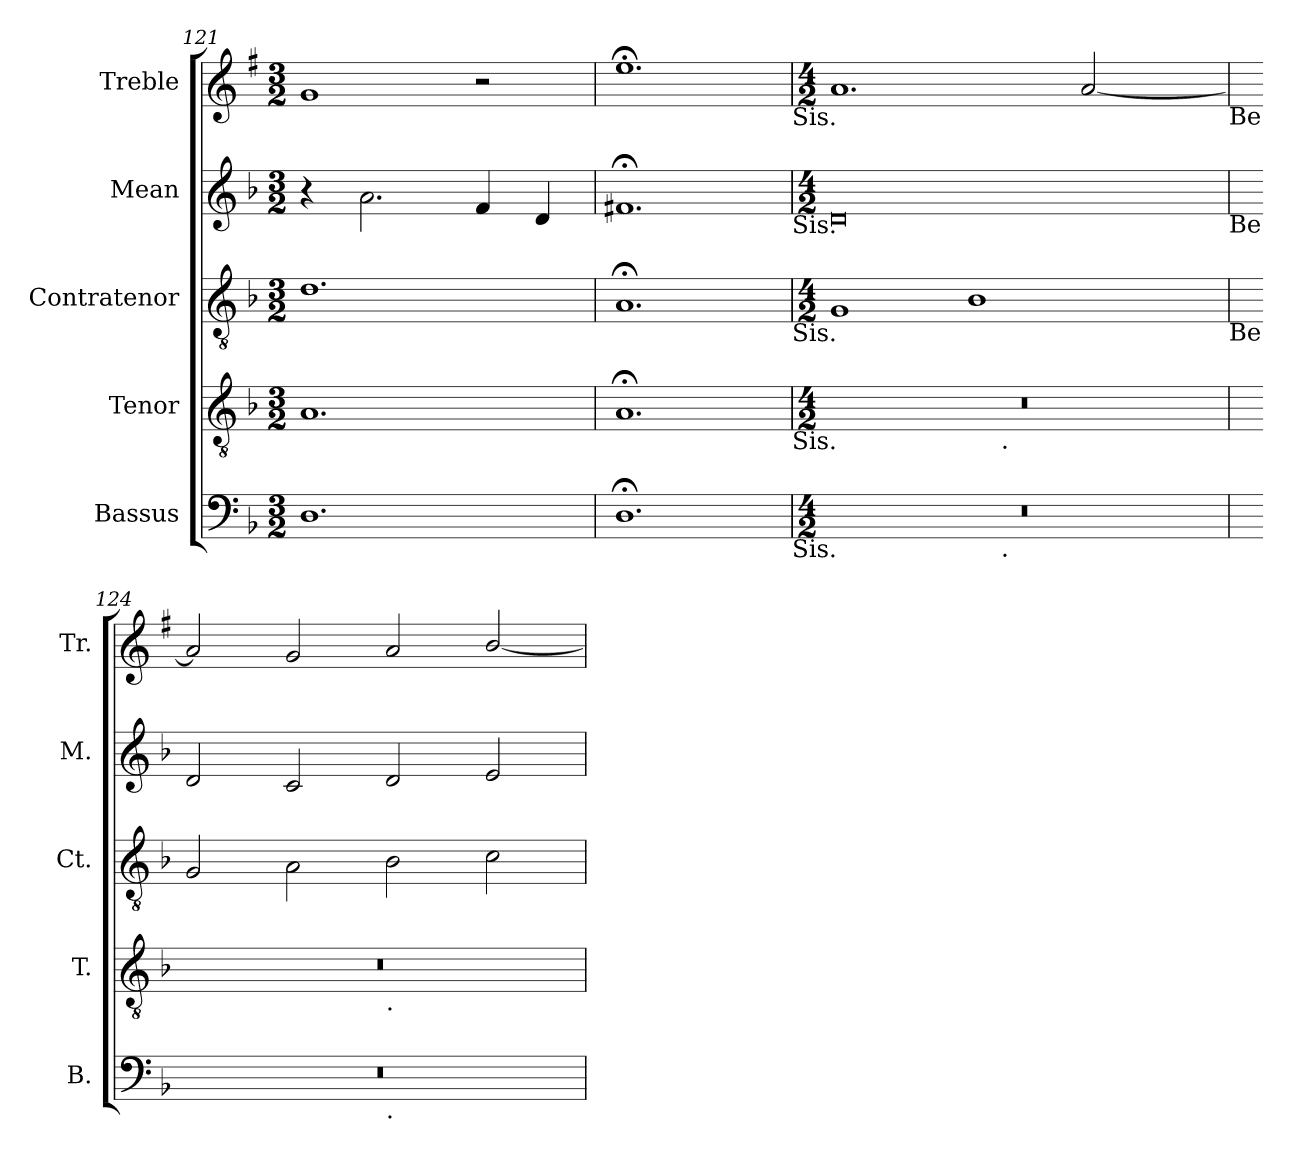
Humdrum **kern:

**kern	**kern	**kern	**kern	**kern
*part5	*part4	*part3	*part2	*part1
*staff5	*staff4	*staff3	*staff2	*staff1
*I"Bassus	*I"Tenor	*I"Contratenor	*I"Mean	*I"Treble
*I'B.	*I'T.	*I'Ct.	*I'M.	*I'Tr.
*clefF4	*clefGv2	*clefGv2	*clefG2	*clefG2
*ITrd7c12	*	*	*	*ITrd1c2
*k[b-]	*k[b-]	*k[b-]	*k[b-]	*k[b-]
*F:	*F:	*F:	*F:	*F:
*M3/2	*M3/2	*M3/2	*M3/2	*M3/2
=121	=121	=121	=121	=121
1.DD	1.A	1.d	4r	1f
.	.	.	2.a\	.
.	.	.	4f/	2r
.	.	.	4d/	.
=122	=122	=122	=122	=122
1.DD;<	1.A;	1.A;	1.f#X;	1.dd;<
!	!	!	!	!LO:TX:b:t=Sis.
!	!	!	!LO:TX:b:t=Sis.	!
!	!	!LO:TX:b:t=Sis.	!	!
!	!LO:TX:b:t=Sis.	!	!	!
!LO:TX:b:t=Sis.	!	!	!	!
!!LO:PB:g=z
=123	=123	=123	=123	=123
*M4/2	*M4/2	*M4/2	*M4/2	*M4/2
*^	*^	*	*	*
0r	1ryy	0r	1ryy	1G	0d	1.g
.	16.ryy	.	16.ryy	1B-	.	.
!	!	!	!LO:TX:b:t=.	!	!	!
!	!LO:TX:b:t=.	!	!	!	!	!
.	2ryy	.	2ryy	.	.	.
.	.	.	.	.	.	[<2g/
.	4ryy	.	4ryy	.	.	.
.	8ryy	.	8ryy	.	.	.
.	32ryy	.	32ryy	.	.	.
!	!	!	!	!	!	!LO:TX:b:t=Be
!	!	!	!	!	!LO:TX:b:t=Be	!
!	!	!	!	!LO:TX:b:t=Be	!	!
=124	=124	=124	=124	=124	=124	=124
0r	1ryy	0r	1ryy	2G/	2d/	2g/]
.	.	.	.	2A\	2c/	2f/
!	!	!	!LO:TX:b:t=.	!	!	!
!	!LO:TX:b:t=.	!	!	!	!	!
.	1ryy	.	1ryy	2B-\	2d/	2g/
.	.	.	.	2c\	2e/	[<2a/
*v	*v	*	*	*	*	*
*	*v	*v	*	*	*
=	=	=	=	=
*-	*-	*-	*-	*-
